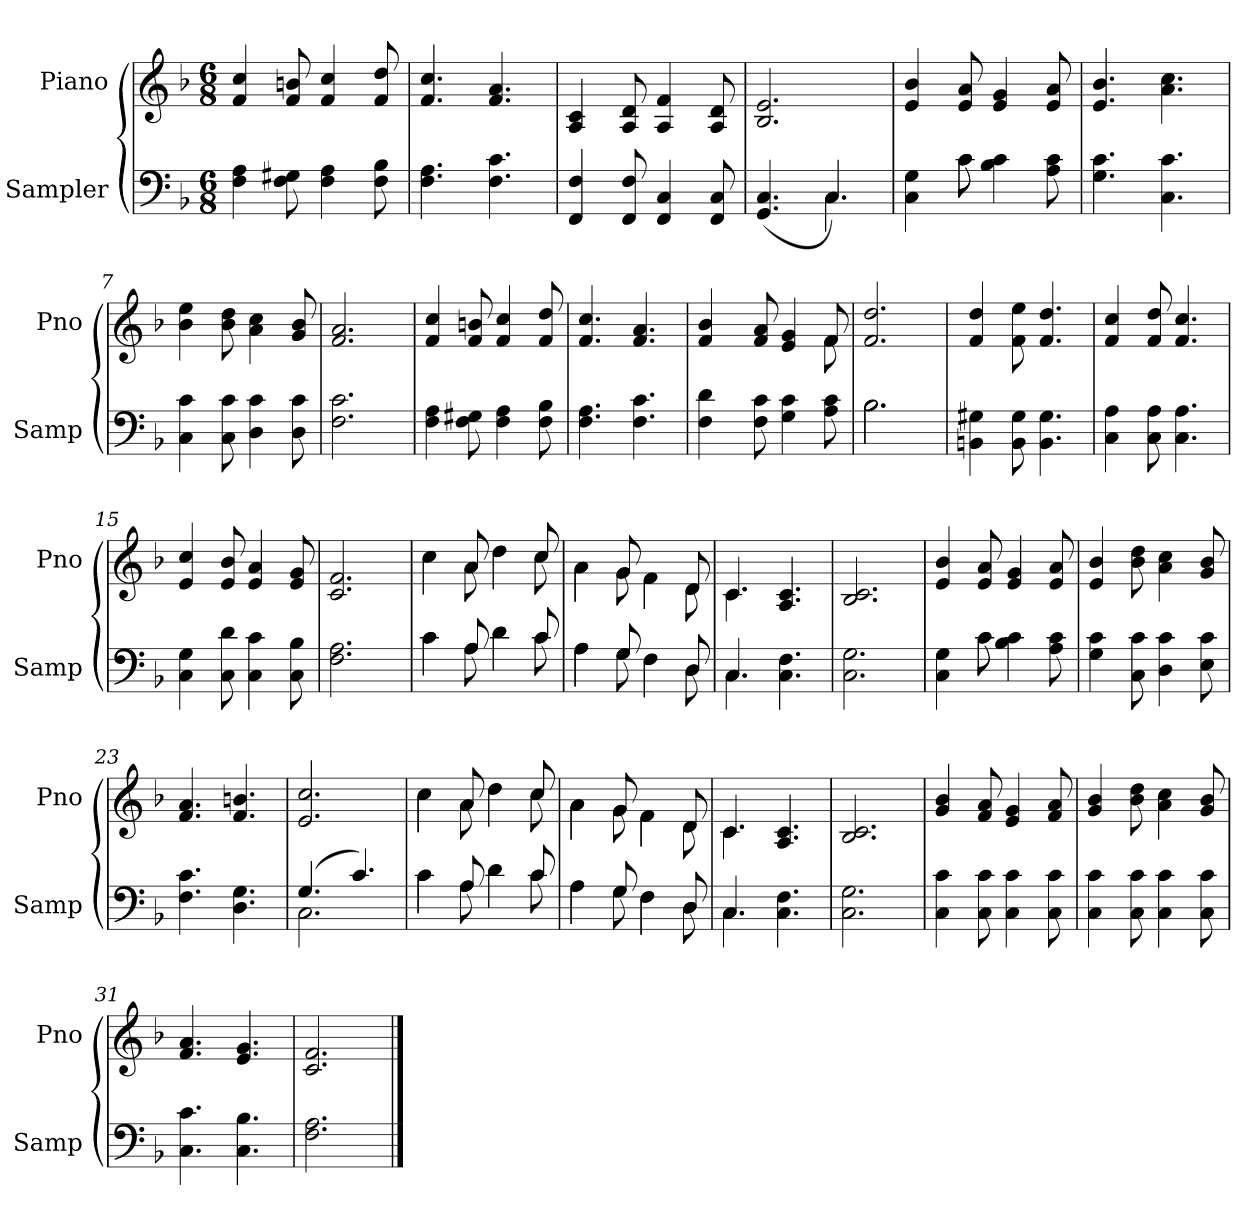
**kern	**kern
*part2	*part1
*staff2	*staff1
*I"Sampler	*I"Piano
*I'Samp	*I'Pno
*clefF4	*clefG2
*k[b-]	*k[b-]
*F:	*F:
*M6/8	*M6/8
=1	=1
4F 4A	4f 4cc
8F 8G#X	8f/ 8bn/
4F 4A	4f 4cc
8F 8B-	8f 8dd
=2	=2
4.F 4.A	4.f 4.cc
4.F 4.c	4.f 4.a
=3	=3
4FF 4F	4A 4c
8FF 8F	8A 8d
4FF 4C	4A 4f
8FF 8C	8A 8d
=4	=4
*^	*
(4.GG 4.C	4.ryy	2.B- 2.e
4.C/)	4.C	.
=5	=5	=5
4C 4G	4ryy	4e 4b-
8c\	8c	8e 8a
4B- 4c	4.ryy	4e 4g
8A 8c	.	8e 8a
*v	*v	*
=6	=6
4.G 4.c	4.e 4.b-
4.C 4.c	4.a 4.cc
=7	=7
4C 4c	4b- 4ee
8C 8c	8b- 8dd
4D 4c	4a 4cc
8D 8c	8g 8b-
=8	=8
2.F 2.c	2.f 2.a
=9	=9
4F 4A	4f 4cc
8F 8G#X	8f 8bn
4F 4A	4f 4cc
8F 8B-	8f 8dd
=10	=10
4.F 4.A	4.f 4.cc
4.F 4.c	4.f 4.a
=11	=11
*	*^
4F 4d	4f 4b-	8ryy
*	*v	*v
8F 8c	8f 8a
4G 4c	4e 4g
*	*^
8A 8c	8f/	8f
*	*v	*v
=12	=12
*^	*
2.B-\	2.B-	2.f 2.dd
*v	*v	*
=13	=13
4BBn\ 4G#X\	4f 4dd
8BB\ 8G#\	8f 8ee
4.BB\ 4.G#\	4.f 4.dd
=14	=14
4C\ 4A\	4f 4cc
8C\ 8A\	8f 8dd
4.C\ 4.A\	4.f 4.cc
=15	=15
4C\ 4G\	4e 4cc
8C\ 8d\	8e 8b-
4C\ 4c\	4e 4a
8C\ 8B-\	8e 8g
=16	=16
2.F\ 2.A\	2.c 2.f
=17	=17
*^	*^
4c\	4c	4cc\	4cc
8A/	8A	8a/	8a
4d\	4d	4dd\	4dd
8c/	8c	8cc/	8cc
=18	=18	=18	=18
4A\	4A	4a\	4a
8G/	8G	8g/	8g
4F\	4F	4f\	4f
8D/	8D	8d/	8d
=19	=19	=19	=19
4.C/	4.C	4.c/	4.c
4.C 4.F	4.ryy	4.A 4.c	4.ryy
*v	*v	*	*
*	*v	*v
=20	=20
2.C 2.G	2.B- 2.c
=21	=21
*^	*
4C 4G	4ryy	4e 4b-
8c\	8c	8e 8a
4B- 4c	4.ryy	4e 4g
8A 8c	.	8e 8a
*v	*v	*
=22	=22
4G 4c	4e 4b-
8C 8c	8b- 8dd
4D 4c	4a 4cc
8E 8c	8g 8b-
=23	=23
4.F 4.c	4.f 4.a
4.D 4.G	4.f 4.bn
=24	=24
*^	*
(4.G/	2.C	2.e 2.cc
4.c/)	.	.
=25	=25	=25
*	*	*^
4c\	4c	4cc\	4cc
8A/	8A	8a/	8a
4d\	4d	4dd\	4dd
8c/	8c	8cc/	8cc
=26	=26	=26	=26
4A\	4A	4a\	4a
8G/	8G	8g/	8g
4F\	4F	4f\	4f
8D/	8D	8d/	8d
=27	=27	=27	=27
4.C/	4.C	4.c/	4.c
4.C 4.F	4.ryy	4.A 4.c	4.ryy
*v	*v	*	*
*	*v	*v
=28	=28
2.C 2.G	2.B- 2.c
=29	=29
4C 4c	4g 4b-
8C 8c	8f 8a
4C 4c	4e 4g
8C 8c	8f 8a
=30	=30
4C 4c	4g 4b-
8C 8c	8b- 8dd
4C 4c	4a 4cc
8C 8c	8g 8b-
=31	=31
4.C 4.c	4.f 4.a
4.C 4.B-	4.e 4.g
=32	=32
2.F 2.A	2.c 2.f
==	==
*-	*-
